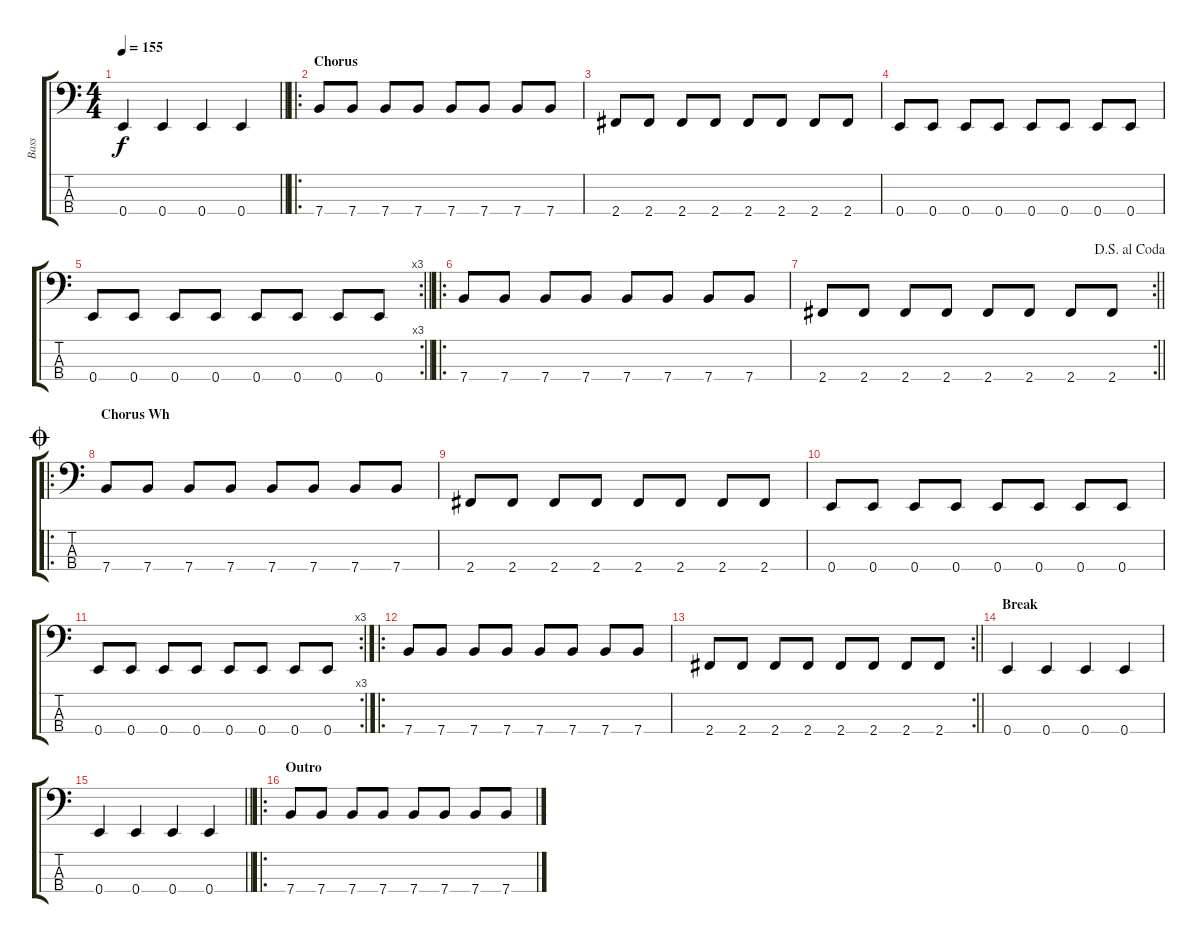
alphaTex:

\track ("Bass" "Bass") {instrument electricbassfinger}
\staff {score tabs}
\tuning (G2 D2 A1 E1) {hide}
\ts (4 4)
\tempo 155
\clef f4
\barLineRight lightlight
\ks c
0.4.4{dy f} 0.4.4 0.4.4 0.4.4 |
\ro
\section ("" "Chorus")
7.4.8 7.4.8 7.4.8 7.4.8 7.4.8 7.4.8 7.4.8 7.4.8 |
2.4.8 2.4.8 2.4.8 2.4.8 2.4.8 2.4.8 2.4.8 2.4.8 |
0.4.8 0.4.8 0.4.8 0.4.8 0.4.8 0.4.8 0.4.8 0.4.8 |
\rc 3
\barLineRight lightlight
0.4.8 0.4.8 0.4.8 0.4.8 0.4.8 0.4.8 0.4.8 0.4.8 |
\ro
7.4.8 7.4.8 7.4.8 7.4.8 7.4.8 7.4.8 7.4.8 7.4.8 |
\rc 2
\jump dalsegnoalcoda
\barLineRight lightlight
2.4.8 2.4.8 2.4.8 2.4.8 2.4.8 2.4.8 2.4.8 2.4.8 |
\ro
\section ("" "Chorus Wh")
\jump coda
7.4.8 7.4.8 7.4.8 7.4.8 7.4.8 7.4.8 7.4.8 7.4.8 |
2.4.8 2.4.8 2.4.8 2.4.8 2.4.8 2.4.8 2.4.8 2.4.8 |
0.4.8 0.4.8 0.4.8 0.4.8 0.4.8 0.4.8 0.4.8 0.4.8 |
\rc 3
0.4.8 0.4.8 0.4.8 0.4.8 0.4.8 0.4.8 0.4.8 0.4.8 |
\ro
7.4.8 7.4.8 7.4.8 7.4.8 7.4.8 7.4.8 7.4.8 7.4.8 |
\rc 2
\barLineRight lightlight
2.4.8 2.4.8 2.4.8 2.4.8 2.4.8 2.4.8 2.4.8 2.4.8 |
\section ("" "Break")
0.4.4 0.4.4 0.4.4 0.4.4 |
\barLineRight lightlight
0.4.4 0.4.4 0.4.4 0.4.4 |
\ro
\section ("" "Outro")
7.4.8 7.4.8 7.4.8 7.4.8 7.4.8 7.4.8 7.4.8 7.4.8
